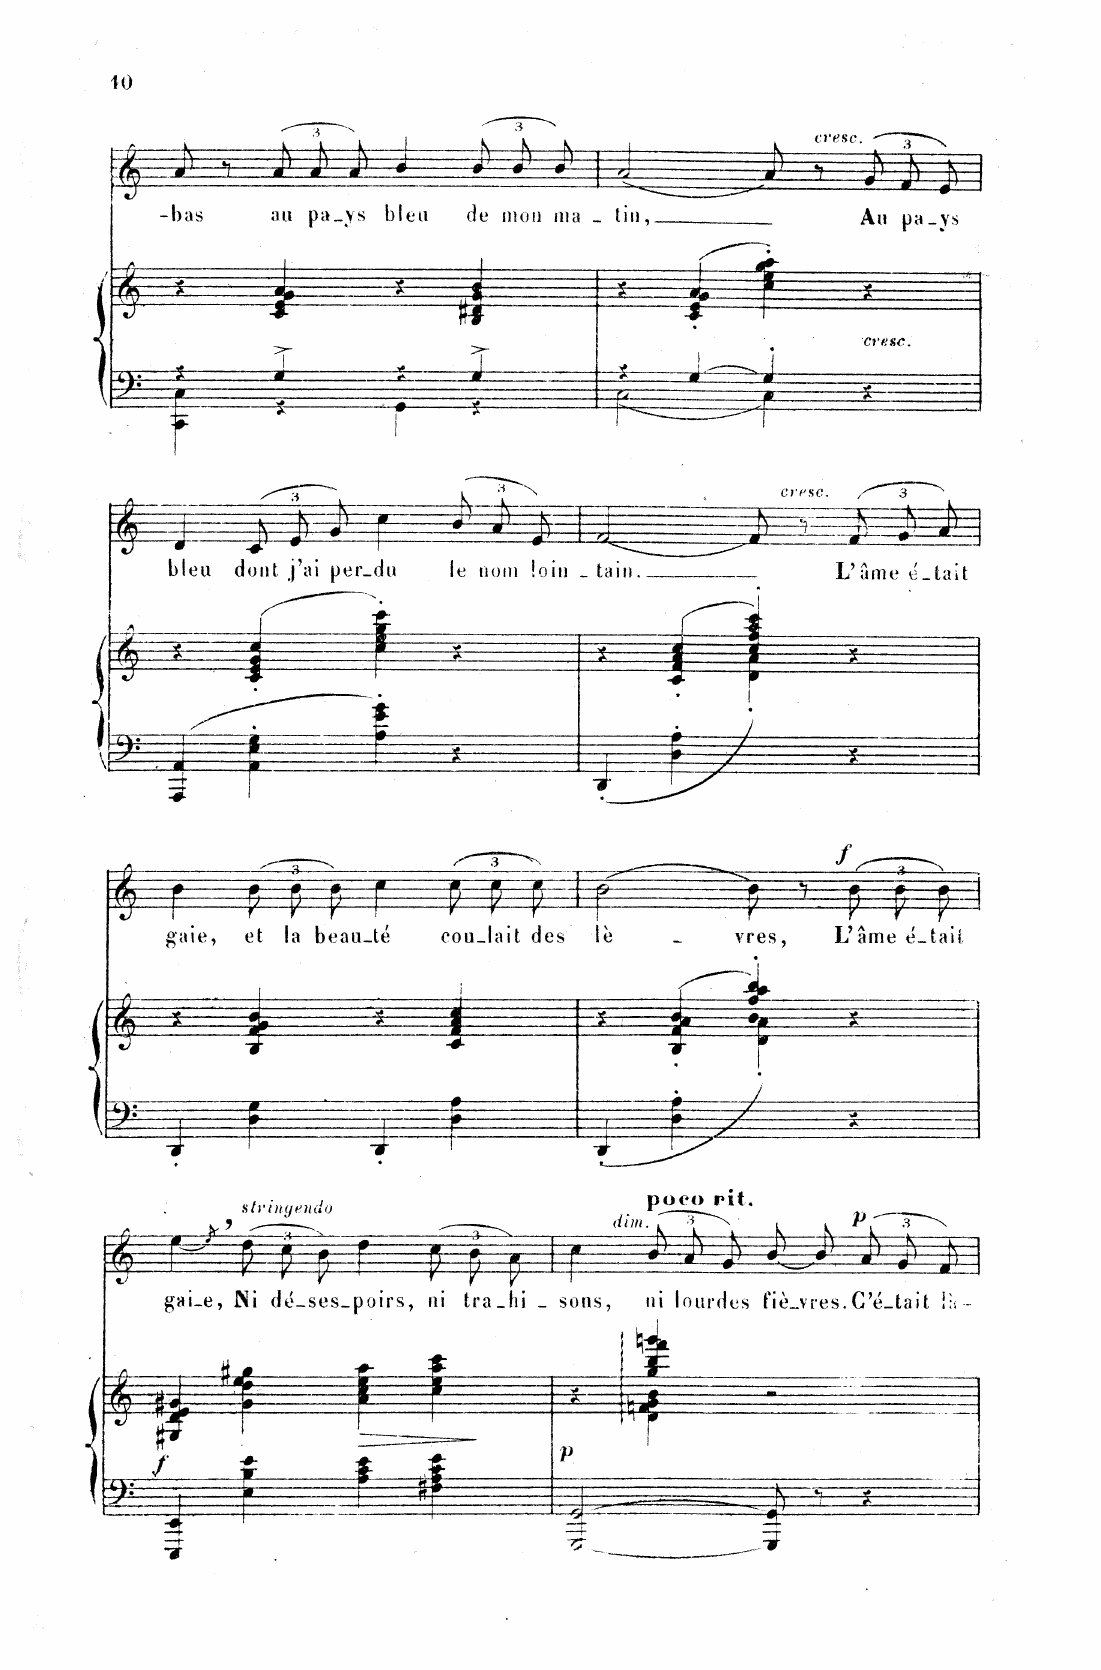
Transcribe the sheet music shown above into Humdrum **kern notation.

**kern	**kern	**dynam	**kern	**text	**dynam
*part2	*part2	*part2	*part1	*part1	*part1
*staff3	*staff2	*staff2/3	*staff1	*staff1	*staff1
*I"Piano	*	*	*I"Voice	*	*
*I'Pno	*	*	*	*	*
*clefF4	*clefG2	*	*clefG2	*	*
*k[]	*k[]	*	*k[]	*	*
*M4/4	*M4/4	*	*M4/4	*	*
*met(c)	*met(c)	*	*met(c)	*	*
=33	=33	=33	=33	=33	=33
*^	*	*	*	*	*
4r	4CC\ 4C\	4r	.	8a/	-- bas,	.
.	.	.	.	8r	.	.
4G^/	4r	4c/ 4e/ 4g/ 4a/	.	12a/L	au	.
.	.	.	.	12a/	pa-	.
.	.	.	.	12a/J	-ys	.
4r	4GG\	4r	.	4b\	bleu	.
4G^/	4r	4B/ 4d#X/ 4g/ 4b/	.	12b\L	de	.
.	.	.	.	12b\	mon	.
.	.	.	.	12b\J	ma-	.
=34	=34	=34	=34	=34	=34	=34
4r	[2C\	4r	.	[2a/	-tin,	.
[4G/	.	(4c/' 4e/' 4g/' 4a/'	.	.	.	.
4G'/]	4C\]	4cc\' 4ee\' 4gg\' 4aa\')	.	8a/]	.	.
.	.	.	.	8r	.	.
!	!	!	!	!LO:TX:a:i:t=cresc.	!	!
!	!	!LO:TX:b:i:t=cresc.	!	!	!	!
4r	4ryy	4r	.	12g/L	Au	.
.	.	.	.	12f/	pa-	.
.	.	.	.	12e/J	-ys	.
*v	*v	*	*	*	*	*
=35	=35	=35	=35	=35	=35
4AAA/ 4AA/	4r	.	4d/	bleu	.
4AA\' 4E\' 4G\'	(4c/' 4e/' 4g/' 4cc/'	.	12c/L	dont	.
.	.	.	12e/	j’ai	.
.	.	.	12g/J	per-	.
4A\' 4e\' 4g\'	4cc\' 4ee\' 4gg\' 4ccc\')	.	4cc\	-du	.
4r	4r	.	12b/L	le	.
.	.	.	12a/	nom	.
.	.	.	12e/J	loin-	.
=36	=36	=36	=36	=36	=36
*	*^	*	*	*	*
(<4DD'/	4r	2ryy	.	[2f/	-tain.	.
4D\' 4A\'	(>4c/' 4f/' 4a/' 4cc/'	.	.	.	.	.
4ryy	4cc/'> 4ff/'> 4aa/'> 4ccc/'>)	4d\'< 4a\'<)	.	8f/]	.	.
.	.	.	.	8r	.	.
!	!	!	!	!LO:TX:a:i:t=cresc.	!	!
4r	4r	4ryy	.	12f/L	L’â-	.
.	.	.	.	12g/	-me é-	.
.	.	.	.	12a/J	-tait	.
*	*v	*v	*	*	*	*
=37	=37	=37	=37	=37	=37
4DD'/	4r	.	4b\	gaie,	.
4D\ 4G\	4B/ 4f/ 4g/ 4b/	.	12b\L	et	.
.	.	.	12b\	la	.
.	.	.	12b\J	beau-	.
4DD'/	4r	.	4cc\	-té	.
4D\ 4A\	4c/ 4f/ 4a/ 4cc/	.	12cc\L	cou-	.
.	.	.	12cc\	-lait	.
.	.	.	12cc\J	des	.
=38	=38	=38	=38	=38	=38
*	*^	*	*	*	*
(<4DD'/	4r	2ryy	.	[2b\	lè-	.
4D\' 4A\'	(>4B/'< 4f/'< 4a/'< 4b/'<	.	.	.	.	.
4ryy	4ff/'> 4aa/'> 4bb/'>)	4d\'< 4a\'< 4b\'<)	.	8b\]	-vres,	.
.	.	.	.	8r	.	.
!	!	!	!	!	!	!LO:DY:a
4r	4r	4ryy	.	12b\L	L’âme	f
.	.	.	.	12b\	é-	.
.	.	.	.	12b\J	-tait	.
*	*v	*v	*	*	*	*
=39	=39	=39	=39	=39	=39
!	!	!LO:DY:b	!	!	!
4EEE/ 4EE/	4G#X/ 4d/ 4e/ 4g#X/	f	[<4ee,\	gai - e,	.
.	.	.	8qee/]	.	.
!	!	!	!LO:TX:i:t=stringendo	!	!
4E\ 4B\ 4e\	4g#\ 4dd\ 4ee\ 4gg#X\	.	12dd\L	Ni	.
.	.	.	12cc\	dé-	.
.	.	.	12b\J	-ses-	.
!	!	!LO:HP:b	!	!	!
4A\ 4c\ 4e\	4a\ 4cc\ 4ee\ 4aa\	>	4dd\	-poirs,	.
4F#X\ 4A\ 4c\ 4e\	4cc\ 4ee\ 4aa\ 4ccc\	.	12cc\L	ni	.
.	.	.	12b\	tra-	.
.	.	.	12a\J	-hi-	.
=40	=40	=40	=40	=40	=40
*^	*^	*	*	*	*
!	!	!	!	!	!LO:TX:a:i:t=dim.	!	!
!	!	!	!	!LO:DY:b	!	!	!
4ryy	[<2GGG/ [2GG/	4r	4ryy	p	4cc\	-sons,	.
!	!	!	!	!	!LO:TX:a:B:t=poco rit.	!	!
4ryy	.	4gg/ 4bb/ 4fffn/ 4ggg/	4d\ 4fn\ 4g\ 4b\	]	12b/L	ni	.
.	.	.	.	.	12a/	lour-	.
.	.	.	.	.	12g/J	-des	.
2ryy	8GGG/] 8GG/]	2r	2ryy	.	[8b/L	fiè-	.
.	8r	.	.	.	8b/J]	-vres.	.
!	!	!	!	!	!	!	!LO:DY:a
.	4r	.	.	.	12a/L	C’é-	p
.	.	.	.	.	12g/	-tait	.
.	.	.	.	.	12f/J	là-	.
*v	*v	*	*	*	*	*	*
*	*v	*v	*	*	*	*
=	=	=	=	=	=
*-	*-	*-	*-	*-	*-
